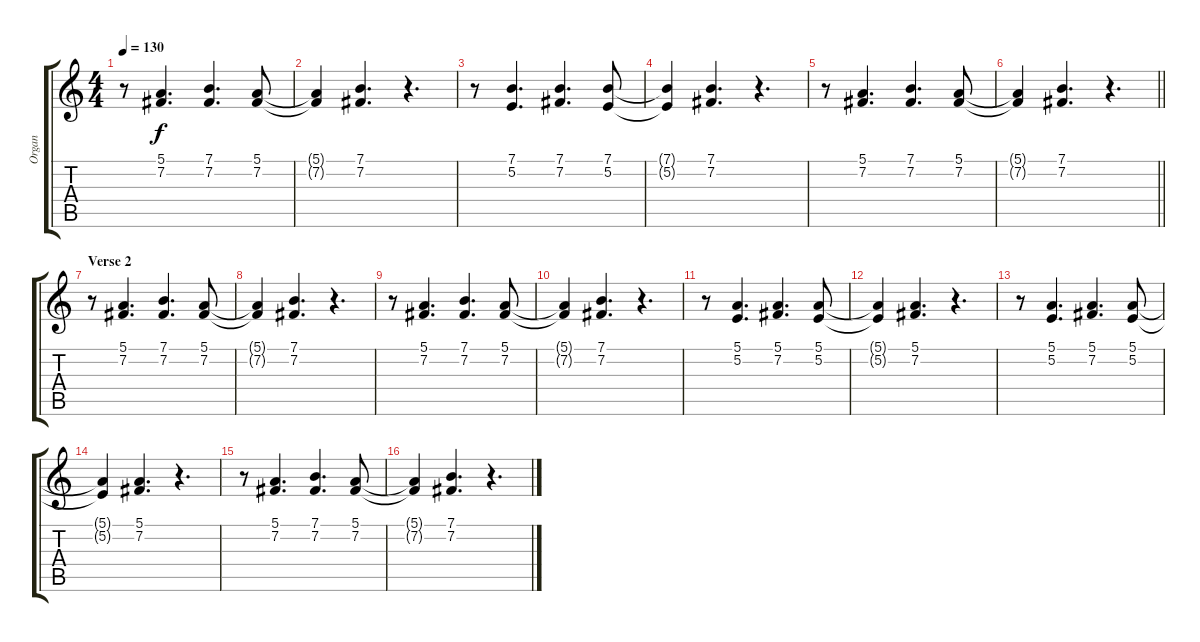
\track ("Organ" "Organ") {instrument drawbarorgan}
\staff {score tabs}
\tuning (E4 B3 G3 D3 A2 E2) {hide}
\ts (4 4)
\tempo 130
\clef g2
\ks c
r.8{dy f} (5.1 7.2).4{d} (7.1 7.2).4{d} (5.1 7.2).8 |
(5.1{t} 7.2{t}).4 (7.1 7.2).4{d} r.4{d} |
r.8 (7.1 5.2).4{d} (7.1 7.2).4{d} (7.1 5.2).8 |
(7.1{t} 5.2{t}).4 (7.1 7.2).4{d} r.4{d} |
r.8 (5.1 7.2).4{d} (7.1 7.2).4{d} (5.1 7.2).8 |
\barLineRight lightlight
(5.1{t} 7.2{t}).4 (7.1 7.2).4{d} r.4{d} |
\section ("" "Verse 2")
r.8 (5.1 7.2).4{d} (7.1 7.2).4{d} (5.1 7.2).8 |
(5.1{t} 7.2{t}).4 (7.1 7.2).4{d} r.4{d} |
r.8 (5.1 7.2).4{d} (7.1 7.2).4{d} (5.1 7.2).8 |
(5.1{t} 7.2{t}).4 (7.1 7.2).4{d} r.4{d} |
r.8 (5.1 5.2).4{d} (5.1 7.2).4{d} (5.1 5.2).8 |
(5.1{t} 5.2{t}).4 (5.1 7.2).4{d} r.4{d} |
r.8 (5.1 5.2).4{d} (5.1 7.2).4{d} (5.1 5.2).8 |
(5.1{t} 5.2{t}).4 (5.1 7.2).4{d} r.4{d} |
r.8 (5.1 7.2).4{d} (7.1 7.2).4{d} (5.1 7.2).8 |
(5.1{t} 7.2{t}).4 (7.1 7.2).4{d} r.4{d}
